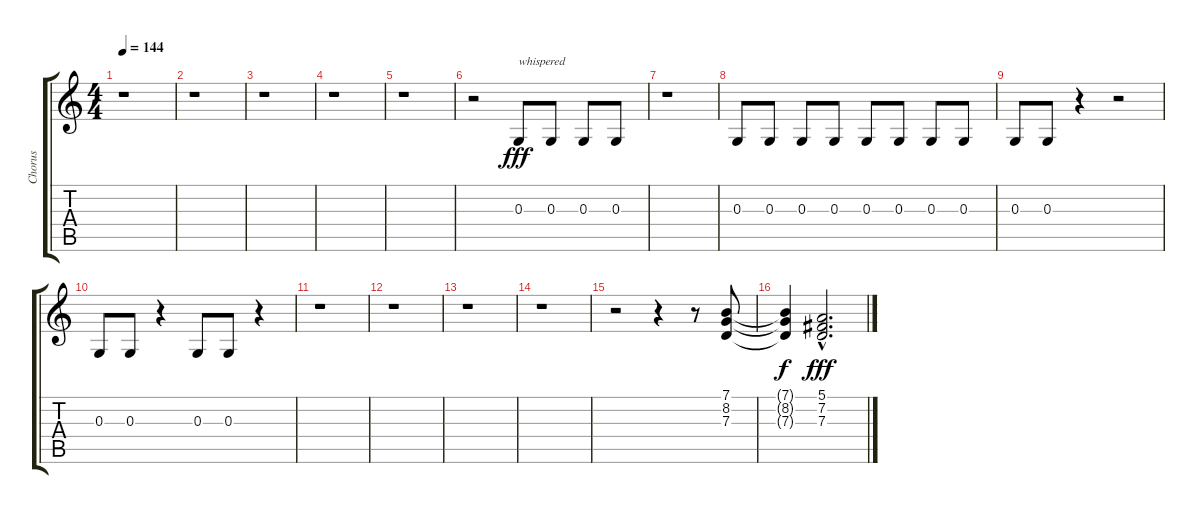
\track ("Chorus" "Chorus") {instrument synthvoice}
\staff {score tabs}
\tuning (E4 B3 G3 D3 A2 E2) {hide}
\ts (4 4)
\tempo 144
\clef g2
\ks c
r.1{dy f} |
r.1 |
r.1 |
r.1 |
r.1 |
r.2 0.3.8{txt "whispered" dy fff} 0.3.8 0.3.8 0.3.8 |
r.1 |
0.3.8 0.3.8 0.3.8 0.3.8 0.3.8 0.3.8 0.3.8 0.3.8 |
0.3.8 0.3.8 r.4 r.2 |
0.3.8 0.3.8 r.4 0.3.8 0.3.8 r.4 |
r.1 |
r.1 |
r.1 |
r.1 |
r.2 r.4 r.8 (7.1 8.2 7.3).8 |
(7.1{t} 8.2{t} 7.3{t}).4{dy f} (5.1{hac} 7.2{hac} 7.3{hac}).2{d dy fff}
